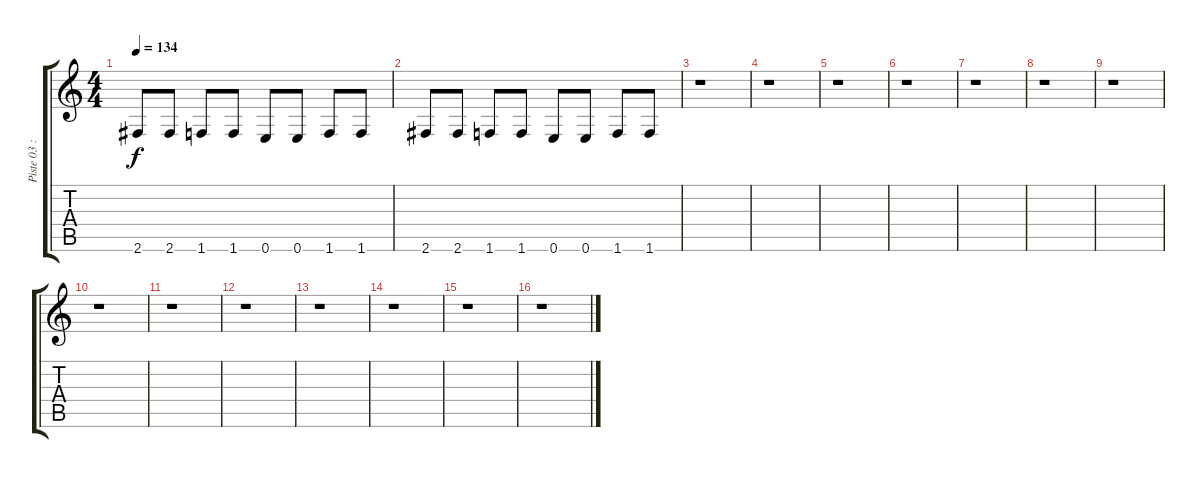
\track ("Piste 03 : non précisé" "Piste 03 :") {instrument overdrivenguitar}
\staff {score tabs}
\tuning (E4 B3 G3 D3 A2 E2) {hide}
\ts (4 4)
\tempo 134
\clef g2
\ks c
2.6.8{dy f} 2.6.8 1.6.8 1.6.8 0.6.8 0.6.8 1.6.8 1.6.8 |
2.6.8 2.6.8 1.6.8 1.6.8 0.6.8 0.6.8 1.6.8 1.6.8 |
r.1 |
r.1 |
r.1 |
r.1 |
r.1 |
r.1 |
r.1 |
r.1 |
r.1 |
r.1 |
r.1 |
r.1 |
r.1 |
r.1
